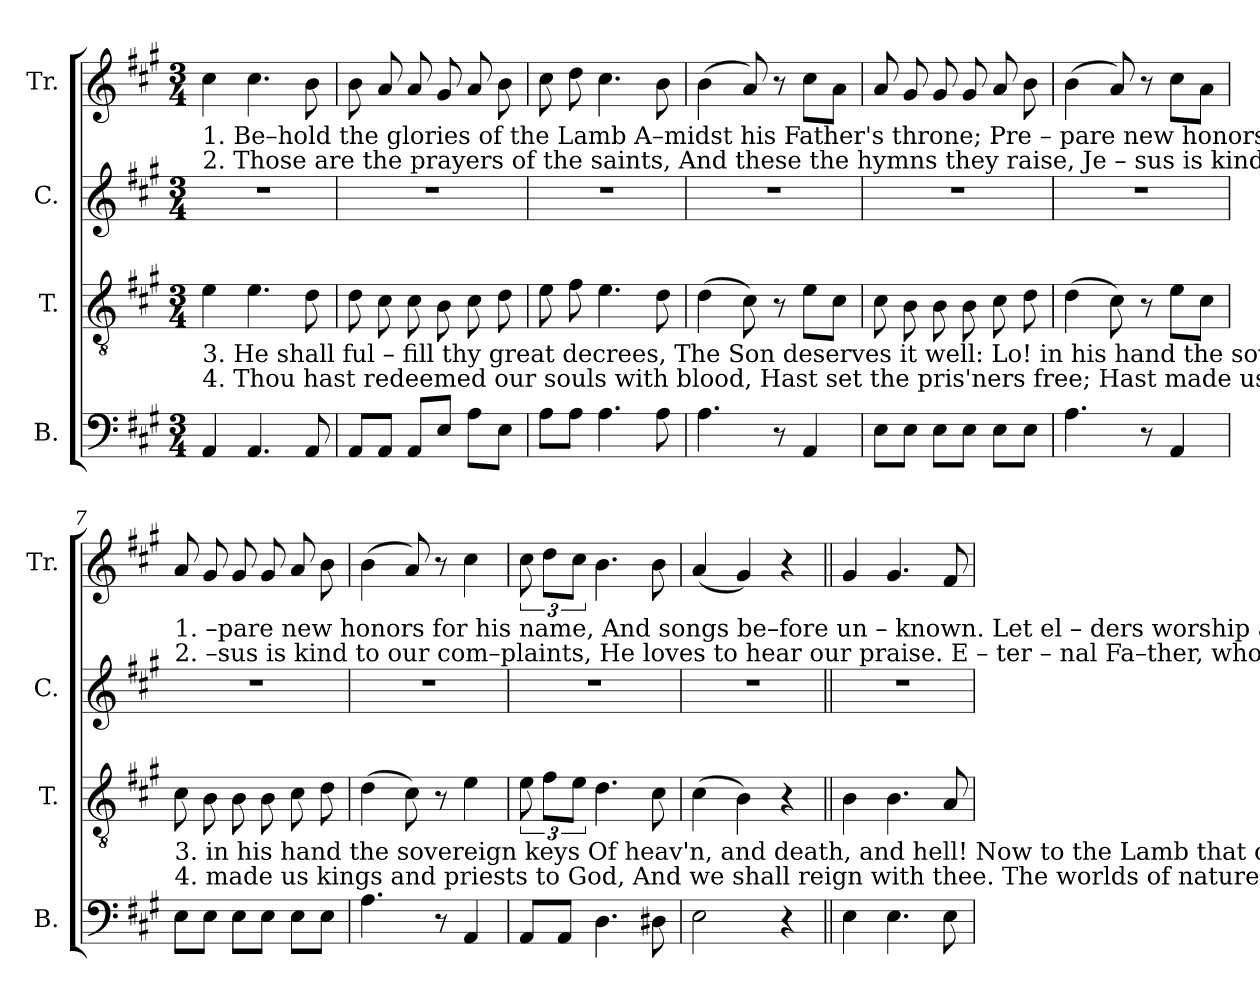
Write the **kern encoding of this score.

**kern	**kern	**kern	**kern
*part4	*part3	*part2	*part1
*staff4	*staff3	*staff2	*staff1
*I"B.	*I"T.	*I"C.	*I"Tr.
*I'B.	*I'T.	*I'C.	*I'Tr.
*clefF4	*clefGv2	*clefG2	*clefG2
*k[f#c#g#]	*k[f#c#g#]	*k[f#c#g#]	*k[f#c#g#]
*M3/4	*M3/4	*M3/4	*M3/4
*MM90	*MM90	*MM90	*MM90
=1	=1	=1	=1
!	!	!	!LO:TX:b:t=1. Be–hold  the   glories  of  the Lamb  A–midst his Father's throne;        Pre  –  pare new honors  for his     name,          Pre  –
!	!	!	!LO:TX:b:t=2. Those are the prayers of the saints, And these the hymns they raise,  Je    –   sus  is   kind  to our com–plaints,          Je    –
!	!LO:TX:b:t=3. He shall  ful  – fill  thy great decrees,  The  Son  deserves it well&colon;            Lo!        in   his hand the sovereign keys,        Lo!	!	!
!	!LO:TX:b:t=4. Thou hast redeemed our souls with blood,  Hast set the pris'ners free;  Hast made us kings and priests to God,     Hast	!	!
4AA/	4e\	2.r	4cc#\
4.AA/	4.e\	.	4.cc#\
8AA/	8d\	.	8b\
=2	=2	=2	=2
8AA/L	8d\	2.r	8b\
8AA/J	8c#\	.	8a/
8AA/L	8c#\	.	8a/
8E/J	8B\	.	8g#/
8A\L	8c#\	.	8a/
8E\J	8d\	.	8b\
=3	=3	=3	=3
8A\L	8e\	2.r	8cc#\
8A\J	8f#\	.	8dd\
4.A\	4.e\	.	4.cc#\
8A\	8d\	.	8b\
=4	=4	=4	=4
4.A\	(4d\	2.r	(4b\
.	8c#\)	.	8a/)
8r	8r	.	8r
4AA/	8e\L	.	8cc#\L
.	8c#\J	.	8a\J
=5	=5	=5	=5
8E\L	8c#\	2.r	8a/
8E\J	8B\	.	8g#/
8E\L	8B\	.	8g#/
8E\J	8B\	.	8g#/
8E\L	8c#\	.	8a/
8E\J	8d\	.	8b\
=6	=6	=6	=6
4.A\	(4d\	2.r	(4b\
.	8c#\)	.	8a/)
8r	8r	.	8r
4AA/	8e\L	.	8cc#\L
.	8c#\J	.	8a\J
!!LO:LB:g=z
=7	=7	=7	=7
!	!	!	!LO:TX:b:t=1. –pare new honors  for his  name,        And songs be–fore   un – known.               Let  el – ders    worship  a t      his  feet,  The
!	!	!	!LO:TX:b:t=2. –sus  is   kind  to our com–plaints,        He  loves to    hear   our   praise.                 E – ter – nal     Fa–ther,  who shall look   In –
!	!LO:TX:b:t=3. in  his  hand  the  sovereign  keys      Of heav'n, and death, and hell!                  Now to    the Lamb that once was  slain  Be	!	!
!	!LO:TX:b:t=4. made us kings and priests to God,    And we  shall  reign  with  thee.                  The   worlds  of  nature  and  of  grace   Are	!	!
8E\L	8c#\	2.r	8a/
8E\J	8B\	.	8g#/
8E\L	8B\	.	8g#/
8E\J	8B\	.	8g#/
8E\L	8c#\	.	8a/
8E\J	8d\	.	8b\
=8	=8	=8	=8
4.A\	(4d\	2.r	(4b\
.	8c#\)	.	8a/)
8r	8r	.	8r
4AA/	4e\	.	4cc#\
=9	=9	=9	=9
8AA/L	12e\	2.r	12cc#\
.	12f#\L	.	12dd\L
8AA/J	.	.	.
.	12e\J	.	12cc#\J
4.D\	4.d\	.	4.b\
8D#X\	8c#\	.	8b\
=10	=10	=10	=10
2E\	(4c#\	2.r	(4a/
.	4B\)	.	4g#/)
4r	4r	.	4r
=11||	=11||	=11||	=11||
4E\	4B\	2.r	4g#/
4.E\	4.B\	.	4.g#/
8E\	8A/	.	8f#/
=	=	=	=
*-	*-	*-	*-
